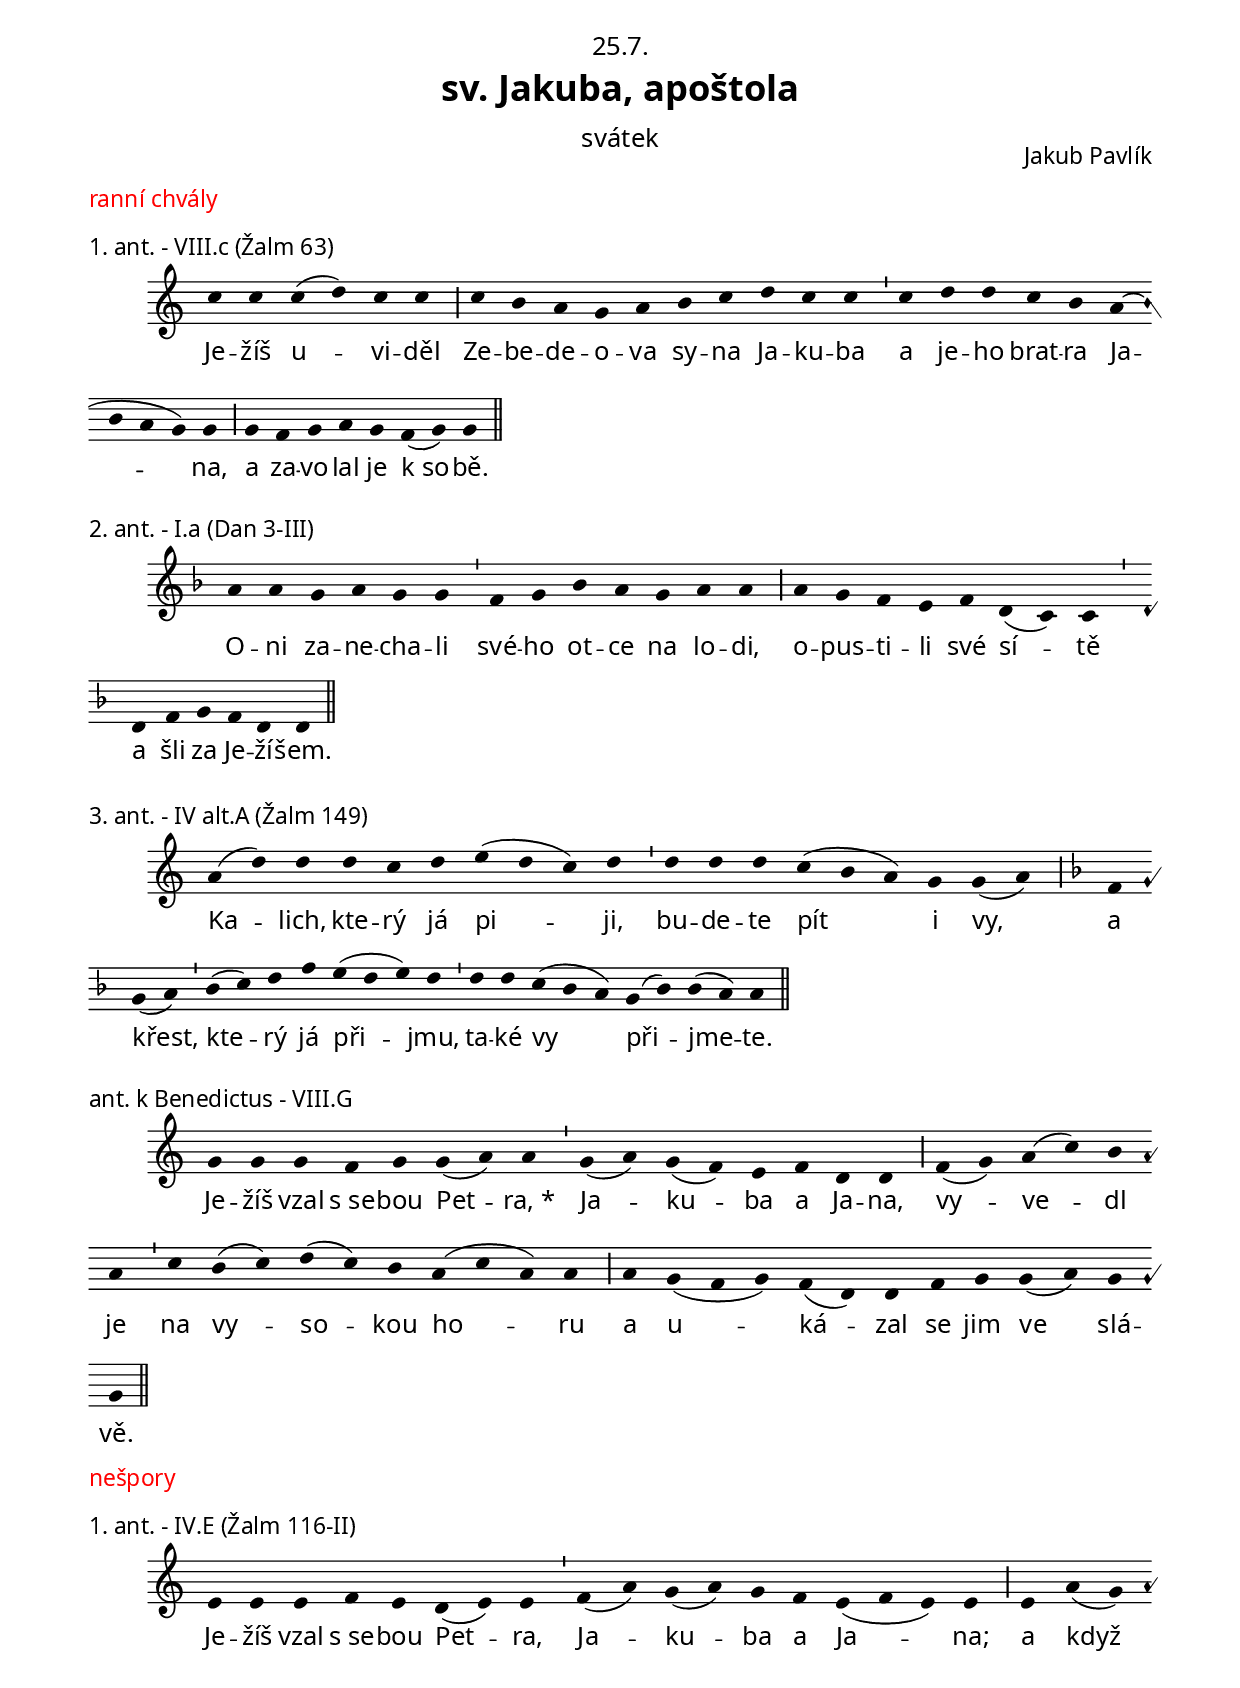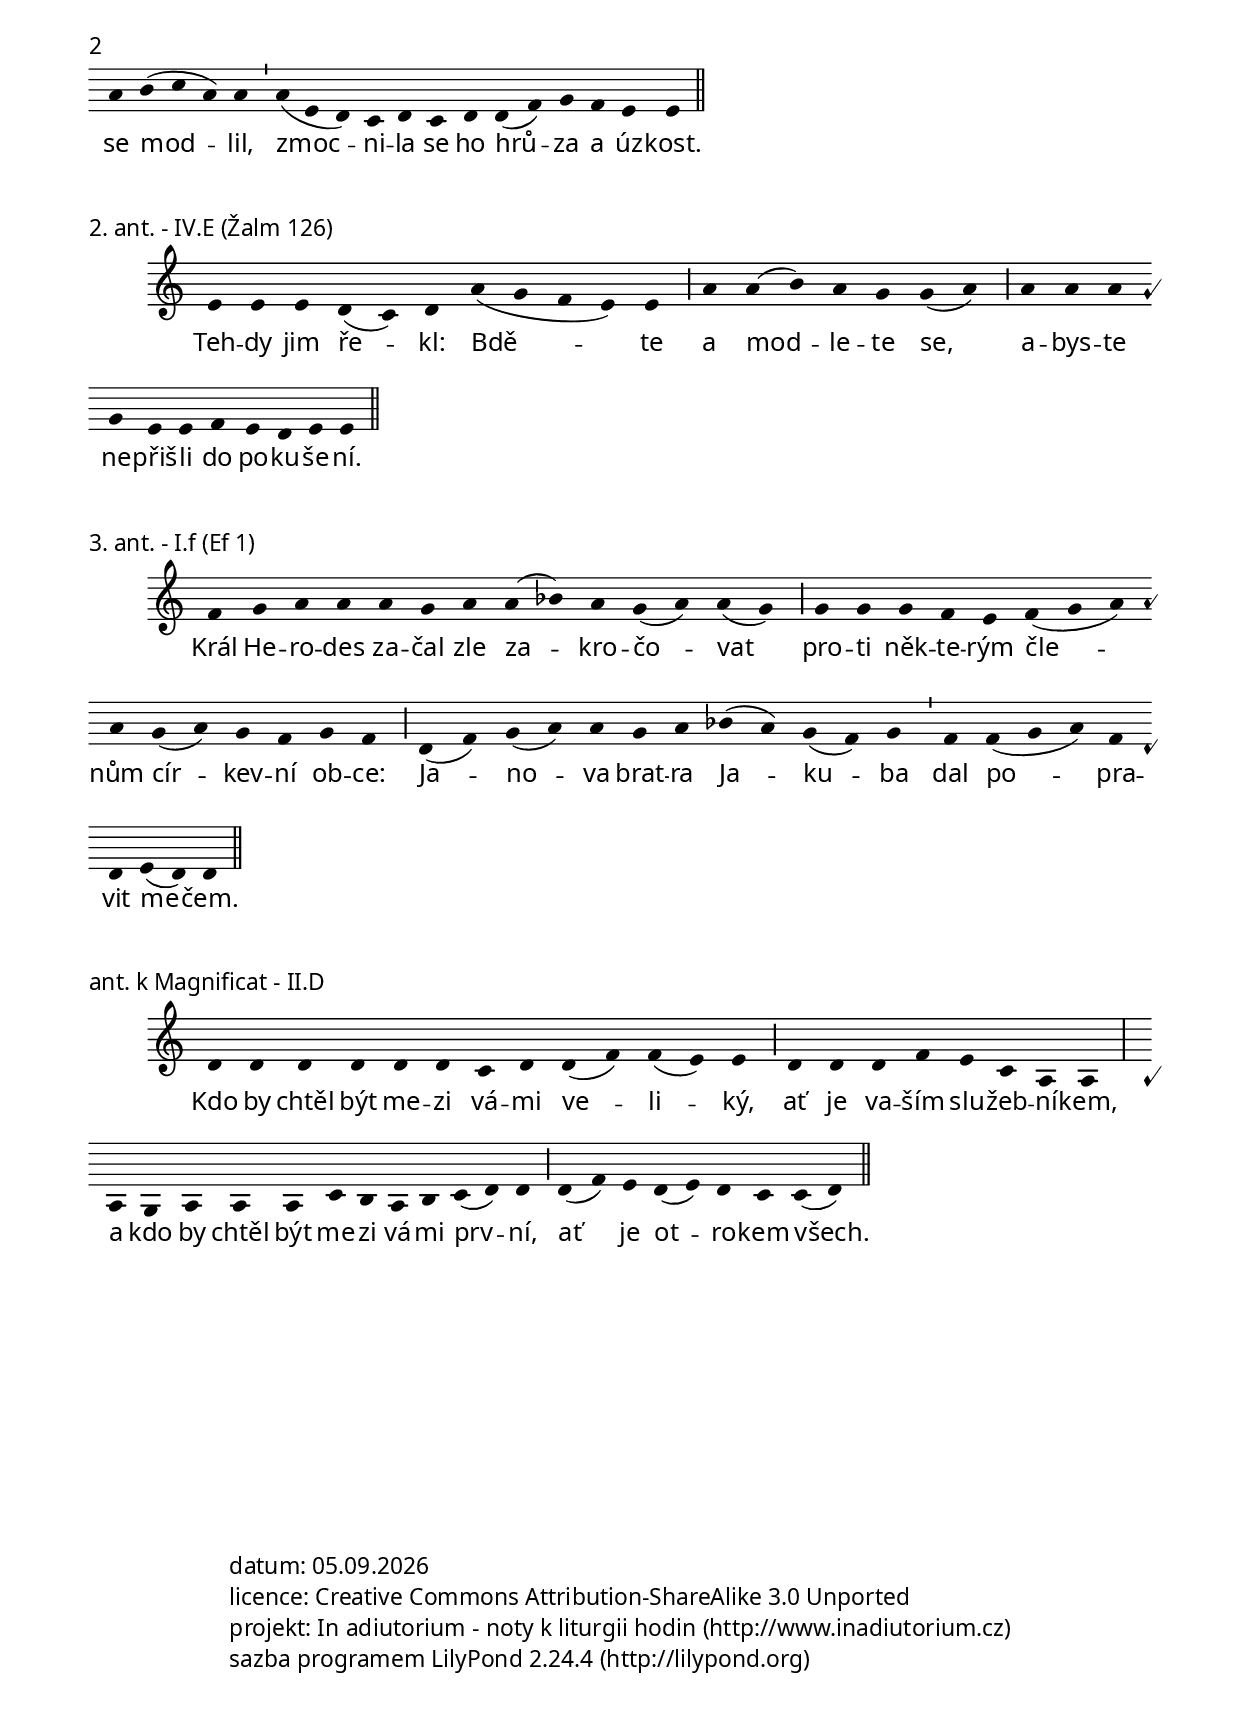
\version "2.15.40"

\include "../spolecne.ly"
\include "../dilyresponsorii.ly"

\header {
  title = \markup\titleSvatek
            "sv. Jakuba, apoštola"
            svátek
            25.7.
  composer = "Jakub Pavlík"
}

\markup {\nadpisHodinka {"ranní chvály"}}

\score {
  \relative c'' {
    \choralniRezim
    c4 c c( d) c c \barMaior
    c b a g a b c d c c \barMin
    c d d c b a( b a g) g \barMaior
    g f g a g f( g) g \barFinalis
  }
  \addlyrics {
    Je -- žíš u -- vi -- děl
    Ze -- be -- de -- o -- va sy -- na Ja -- ku -- ba
    a je -- ho brat -- ra Ja -- na,
    a za -- vo -- lal je k_so -- bě.
  }
  \header {
    quid = "1. ant."
    modus = "VIII"
    differentia = "c"
    psalmus = "Žalm 63"
    id = "rch-a1"
    piece = \markup {\sestavTitulek}
  }
}

\score {
  \relative c'' {
    \choralniRezim
    \key f \major
    a4 a g a g g \barMin
    f g bes a g a a \barMaior
    a g f e f d( c) c \barMin
    d f g f d d \barFinalis
  }
  \addlyrics {
    O -- ni za -- ne -- cha -- li
    své -- ho ot -- ce na lo -- di,
    o -- pus -- ti -- li své sí -- tě
    a šli za Je -- ží -- šem.
  }
  \header {
    quid = "2. ant."
    modus = "I"
    differentia = "a"
    psalmus = "Dan 3-III"
    id = "rch-a2"
    piece = \markup {\sestavTitulek}
  }
}

\score {
  \relative c'' {
    \choralniRezim
    a4( d) d d c d e( d c) d \barMin d d d c( b a) g g( a) \barMaior
    \key f \major
    f g( a) \barMin bes( c) d f e( d e) d \barMin d d c( bes a) g( bes) bes( a) a \barFinalis
  }
  \addlyrics {
    Ka -- lich, kte -- rý já pi -- ji, bu -- de -- te pít i vy,
    a křest, kte -- rý já při -- jmu, ta -- ké vy při -- jme -- te.
  }
  \header {
    quid = "3. ant."
    modus = "IV alt"
    differentia = "A"
    psalmus = "Žalm 149"
    id = "rch-a3"
    piece = \markup {\sestavTitulek}
  }
}

\score {
  \relative c'' {
    \choralniRezim
    g4 g g f g g( a) a \barMin g( a) g( f) e f d d \barMaior
    f( g) a( c) b a \barMin c b( c) d( c) b a( c a) a \barMaior
    a g( f g) f( d) d f g g( a) g g \barFinalis
  }
  \addlyrics {
    Je -- žíš vzal s_se -- bou Pet -- ra,_* Ja -- ku -- ba a Ja -- na,
    vy -- ve -- dl je na vy -- so -- kou ho -- ru
    a u -- ká -- zal se jim ve slá -- vě.
  }
  \header {
    quid = "ant. k Benedictus"
    modus = "VIII"
    differentia = "G"
    psalmus = ""
    id = "rch-aben"
    fons = "6.8. Proměnění Páně, 2. nešp., 1. ant."
    piece = \markup {\sestavTitulekBezZalmu}
  }
}

\markup {\nadpisHodinka {"nešpory"}}

\score {
  \relative c' {
    \choralniRezim
    e4 e e f e d( e) e \barMin
    f( a) g( a) g f e( f e) e \barMaior
    e a( g) a b( c a) a \barMin
    a( e d) c d c d d( f) g f e e \barFinalis
  }
  \addlyrics {
    Je -- žíš vzal s_se -- bou Pet -- ra,
    Ja -- ku -- ba a Ja -- na;
    a když se mod -- lil,
    zmoc -- ni -- la se ho hrů -- za a úz -- kost.
  }
  \header {
    quid = "1. ant."
    modus = "IV"
    differentia = "E"
    psalmus = "Žalm 116-II"
    placet = "mně takhle líbí, ale _zmocnila_ je výrazně nezpívatelnější, než je v tradičním chorálním repertoáru obvyklé"
    id = "ne-a1"
    piece = \markup {\sestavTitulek}
  }
}

\score {
  \relative c' {
    \choralniRezim
    e4 e e d( c) d a'( g f e) e \barMaior
    a a( b) a g g( a) \barMaior
    a a a g e e f e d e e \barFinalis
  }
  \addlyrics {
    Teh -- dy jim ře -- kl: Bdě -- te
    a mod -- le -- te se,
    a -- bys -- te ne -- přiš -- li do po -- ku -- še -- ní.
  }
  \header {
    quid = "2. ant."
    modus = "IV"
    differentia = "E"
    psalmus = "Žalm 126"
    id = "ne-a2"
    piece = \markup {\sestavTitulek}
  }
}

\score {
  \relative c' {
    \choralniRezim
    f4 g a a a g a a( bes) a g( a) a( g) \barMaior
    g g g f e f( g a) a g( a) g f g f \barMaior
    d( f) g( a) a g a bes( a) g( f) g \barMin f f( g a) f d e( d) d \barFinalis
  }
  \addlyrics {
    % Ach, Farblosigkeit...
    Král He -- ro -- des za -- čal zle za -- kro -- čo -- vat
    pro -- ti něk -- te -- rým čle -- nům cír -- kev -- ní ob -- ce:
    Ja -- no -- va brat -- ra Ja -- ku -- ba dal po -- pra -- vit me -- čem.
  }
  \header {
    quid = "3. ant."
    modus = "I"
    differentia = "f"
    psalmus = "Ef 1"
    placet = "melodie je taková skoro až veselá"
    id = "ne-a3"
    piece = \markup {\sestavTitulek}
  }
}

\score {
  \relative c' {
    \choralniRezim
    d4 d d d d d c d d( f) f( e) e \barMaior
    d d d f e c a a \barMax
    a g a a a c b a b c( d) d \barMaior
    d( f) e d( e) d c c( d) \barFinalis
  }
  \addlyrics {
    Kdo by chtěl být me -- zi vá -- mi ve -- li -- ký,
    ať je va -- ším slu -- žeb -- ní -- kem,
    a kdo by chtěl být me -- zi vá -- mi prv -- ní,
    ať je ot -- ro -- kem všech.
  }
  \header {
    quid = "ant. k Magnificat"
    modus = "II"
    differentia = "D"
    psalmus = ""
    id = "ne-amag"
    piece = \markup {\sestavTitulekBezZalmu}
  }
}